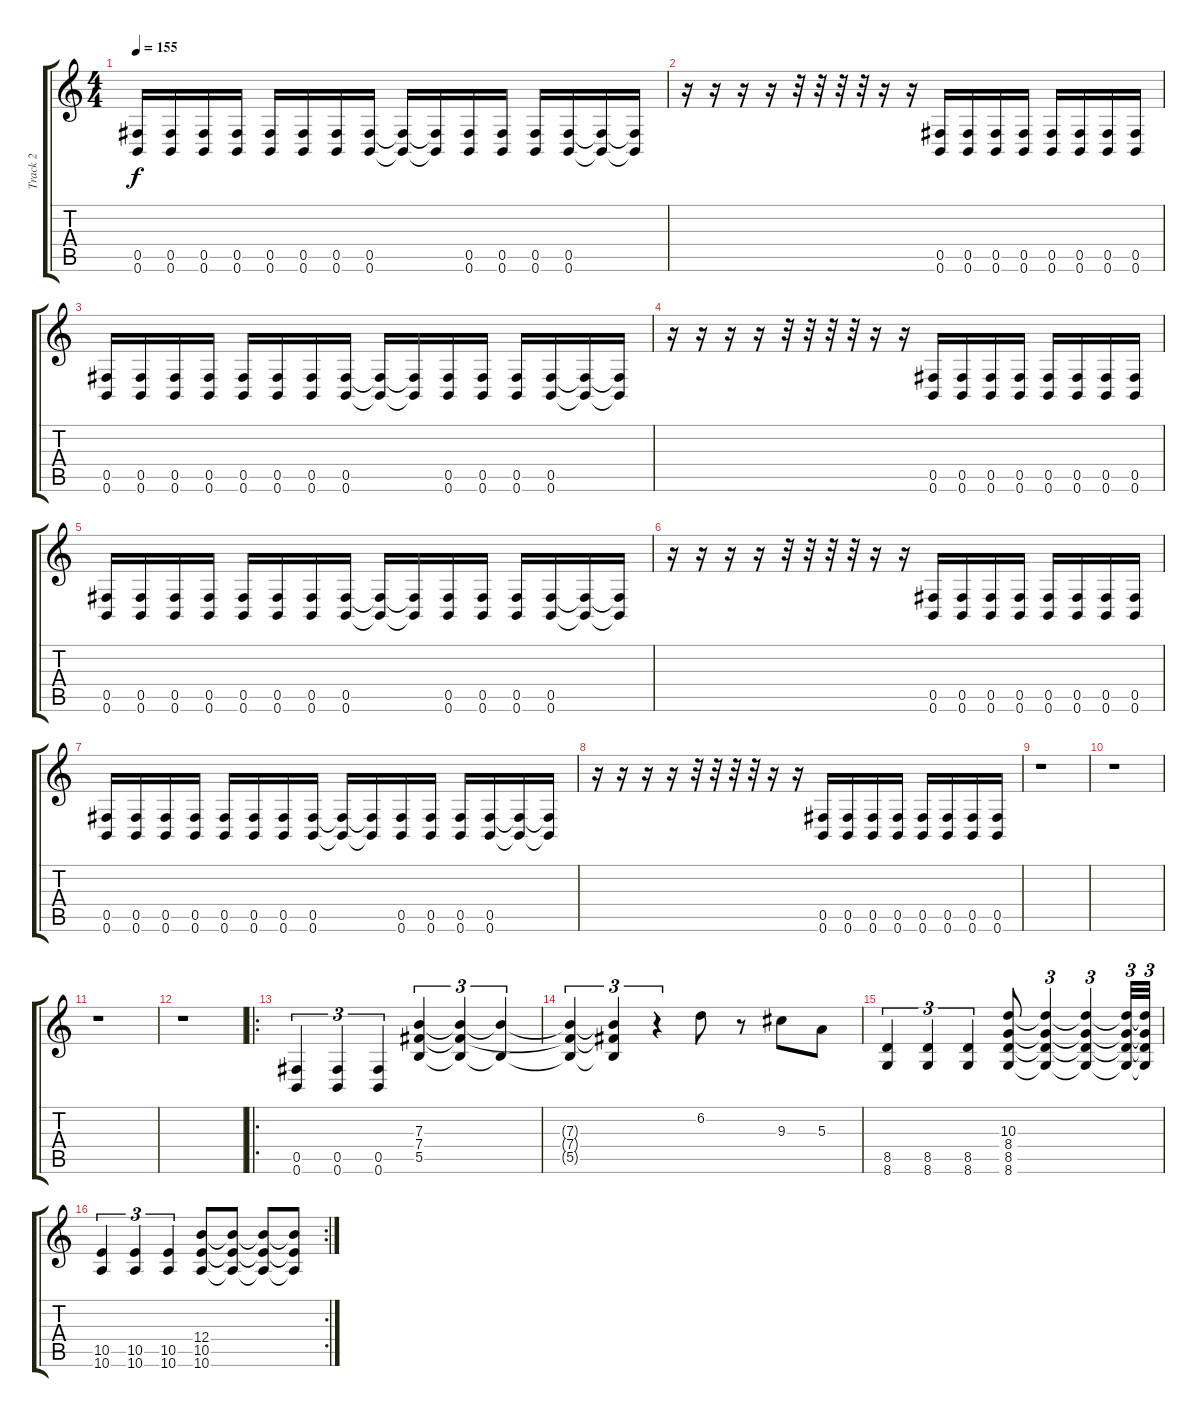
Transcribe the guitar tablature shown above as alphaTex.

\track ("Track 2" "Track 2") {instrument overdrivenguitar}
\staff {score tabs}
\tuning (Db4 Ab3 E3 B2 Gb2 B1) {hide}
\ts (4 4)
\tempo 155
\clef g2
\ks c
(0.5 0.6).16{dy f} (0.5 0.6).16 (0.5 0.6).16 (0.5 0.6).16 (0.5 0.6).16 (0.5 0.6).16 (0.5 0.6).16 (0.5 0.6).16 (0.5{t} 0.6{t}).16 (0.5{t} 0.6{t}).16 (0.5 0.6).16 (0.5 0.6).16 (0.5 0.6).16 (0.5 0.6).16 (0.5{t} 0.6{t}).16 (0.5{t} 0.6{t}).16 |
r.16 r.16 r.16 r.16 r.32 r.32 r.32 r.32 r.16 r.16 (0.5 0.6).16 (0.5 0.6).16 (0.5 0.6).16 (0.5 0.6).16 (0.5 0.6).16 (0.5 0.6).16 (0.5 0.6).16 (0.5 0.6).16 |
(0.5 0.6).16 (0.5 0.6).16 (0.5 0.6).16 (0.5 0.6).16 (0.5 0.6).16 (0.5 0.6).16 (0.5 0.6).16 (0.5 0.6).16 (0.5{t} 0.6{t}).16 (0.5{t} 0.6{t}).16 (0.5 0.6).16 (0.5 0.6).16 (0.5 0.6).16 (0.5 0.6).16 (0.5{t} 0.6{t}).16 (0.5{t} 0.6{t}).16 |
r.16 r.16 r.16 r.16 r.32 r.32 r.32 r.32 r.16 r.16 (0.5 0.6).16 (0.5 0.6).16 (0.5 0.6).16 (0.5 0.6).16 (0.5 0.6).16 (0.5 0.6).16 (0.5 0.6).16 (0.5 0.6).16 |
(0.5 0.6).16 (0.5 0.6).16 (0.5 0.6).16 (0.5 0.6).16 (0.5 0.6).16 (0.5 0.6).16 (0.5 0.6).16 (0.5 0.6).16 (0.5{t} 0.6{t}).16 (0.5{t} 0.6{t}).16 (0.5 0.6).16 (0.5 0.6).16 (0.5 0.6).16 (0.5 0.6).16 (0.5{t} 0.6{t}).16 (0.5{t} 0.6{t}).16 |
r.16 r.16 r.16 r.16 r.32 r.32 r.32 r.32 r.16 r.16 (0.5 0.6).16 (0.5 0.6).16 (0.5 0.6).16 (0.5 0.6).16 (0.5 0.6).16 (0.5 0.6).16 (0.5 0.6).16 (0.5 0.6).16 |
(0.5 0.6).16 (0.5 0.6).16 (0.5 0.6).16 (0.5 0.6).16 (0.5 0.6).16 (0.5 0.6).16 (0.5 0.6).16 (0.5 0.6).16 (0.5{t} 0.6{t}).16 (0.5{t} 0.6{t}).16 (0.5 0.6).16 (0.5 0.6).16 (0.5 0.6).16 (0.5 0.6).16 (0.5{t} 0.6{t}).16 (0.5{t} 0.6{t}).16 |
r.16 r.16 r.16 r.16 r.32 r.32 r.32 r.32 r.16 r.16 (0.5 0.6).16 (0.5 0.6).16 (0.5 0.6).16 (0.5 0.6).16 (0.5 0.6).16 (0.5 0.6).16 (0.5 0.6).16 (0.5 0.6).16 |
r.1 |
r.1 |
r.1 |
r.1 |
\ro
(0.5 0.6).4{tu (3 2)} (0.5 0.6).4{tu (3 2)} (0.5 0.6).4{tu (3 2)} (7.3 7.4 5.5).4{tu (3 2)} (7.3{t} 7.4{t} 5.5{t}).4{tu (3 2)} (7.3{t} 5.5{t}).4{tu (3 2)} |
(7.3{t} 7.4{t} 5.5{t}).4{tu (3 2)} (7.3{t} 7.4{t} 5.5{t}).4{tu (3 2)} r.4{tu (3 2)} 6.2.8 r.8 9.3.8 5.3.8 |
(8.5 8.6).4{tu (3 2)} (8.5 8.6).4{tu (3 2)} (8.5 8.6).4{tu (3 2)} (10.3 8.4 8.5 8.6).8 (10.3{t} 8.4{t} 8.5{t} 8.6{t}).4{tu (3 2)} (10.3{t} 8.4{t} 8.5{t} 8.6{t}).4{tu (3 2)} (10.3{t} 8.4{t} 8.5{t} 8.6{t}).32{tu (3 2)} (10.3{t} 8.4{t} 8.5{t} 8.6{t}).32{tu (3 2)} |
\rc 2
(10.5 10.6).4{tu (3 2)} (10.5 10.6).4{tu (3 2)} (10.5 10.6).4{tu (3 2)} (12.4 10.5 10.6).8 (12.4{t} 10.5{t} 10.6{t}).8 (12.4{t} 10.5{t} 10.6{t}).8 (12.4{t} 10.5{t} 10.6{t}).8
